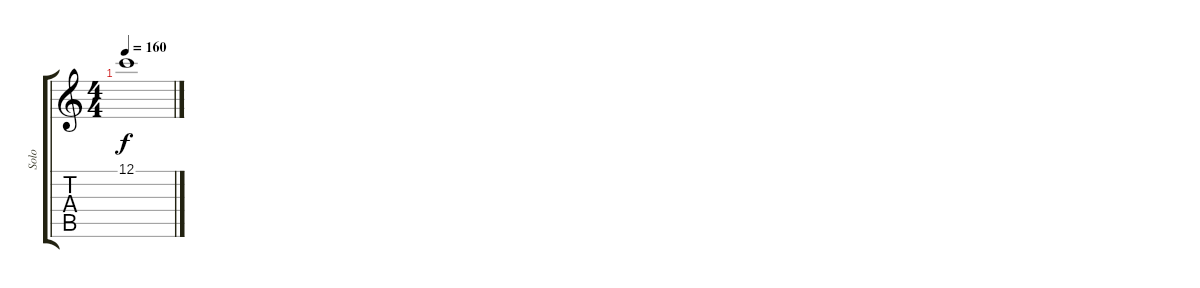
\track ("Solo" "Solo") {instrument distortionguitar}
\staff {score tabs}
\tuning (C4 A3 F3 C3 G2 C2) {hide}
\ts (4 4)
\tempo 160
\clef g2
\ks c
12.1.1{dy f volume 7}
